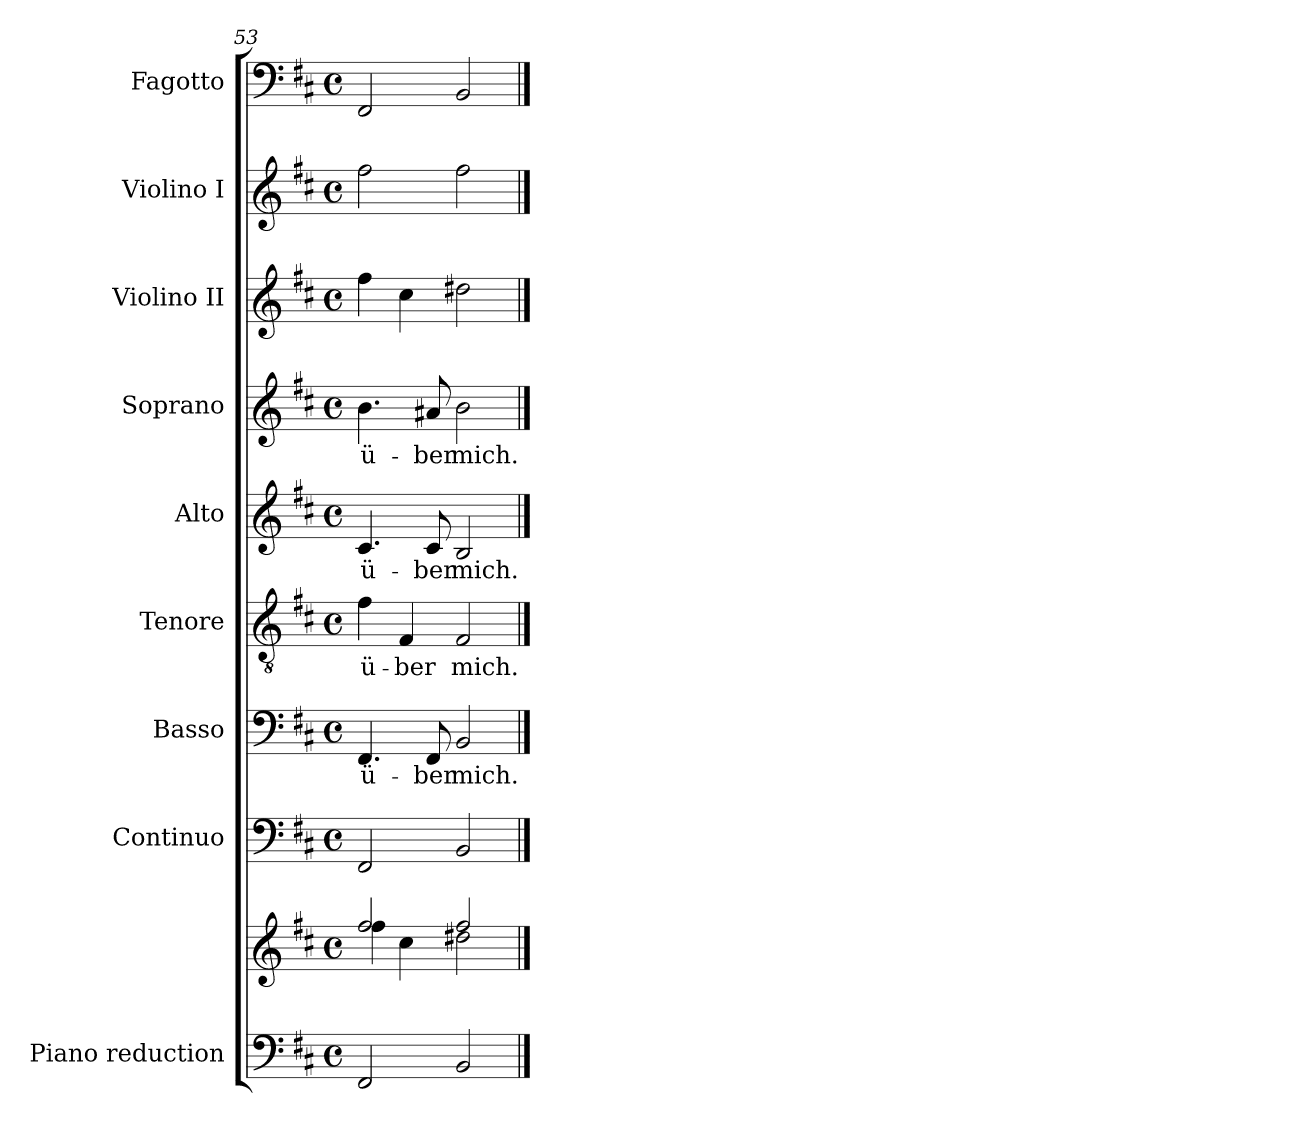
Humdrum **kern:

**kern	**kern	**kern	**kern	**text	**kern	**text	**kern	**text	**kern	**text	**kern	**kern	**kern
*part9	*part9	*part8	*part7	*part7	*part6	*part6	*part5	*part5	*part4	*part4	*part3	*part2	*part1
*staff10	*staff9	*staff8	*staff7	*staff7	*staff6	*staff6	*staff5	*staff5	*staff4	*staff4	*staff3	*staff2	*staff1
*I"Piano reduction	*	*I"Continuo	*I"Basso	*	*I"Tenore	*	*I"Alto	*	*I"Soprano	*	*I"Violino II	*I"Violino I	*I"Fagotto
*I'Pno	*	*	*	*	*	*	*	*	*	*	*I'Vln	*I'Vln	*
*clefF4	*clefG2	*clefF4	*clefF4	*	*clefGv2	*	*clefG2	*	*clefG2	*	*clefG2	*clefG2	*clefF4
*k[f#c#]	*k[f#c#]	*k[f#c#]	*k[f#c#]	*	*k[f#c#]	*	*k[f#c#]	*	*k[f#c#]	*	*k[f#c#]	*k[f#c#]	*k[f#c#]
*M4/4	*M4/4	*M4/4	*M4/4	*	*M4/4	*	*M4/4	*	*M4/4	*	*M4/4	*M4/4	*M4/4
*met(c)	*met(c)	*met(c)	*met(c)	*	*met(c)	*	*met(c)	*	*met(c)	*	*met(c)	*met(c)	*met(c)
=53	=53	=53	=53	=53	=53	=53	=53	=53	=53	=53	=53	=53	=53
*	*^	*	*	*	*	*	*	*	*	*	*	*	*
!	!	!	!	!	!LO:LY:b	!	!LO:LY:b	!	!LO:LY:b	!	!LO:LY:b	!	!	!
2FF#/	2ff#/	4ff#\	2FF#/	4.FF#/	ü-	4f#\	ü-	4.c#/	ü-	4.b\	ü-	4ff#\	2ff#\	2FF#/
!	!	!	!	!	!	!	!LO:LY:b	!	!	!	!	!	!	!
.	.	4cc#\	.	.	.	4F#/	-ber	.	.	.	.	4cc#\	.	.
!	!	!	!	!	!LO:LY:b	!	!	!	!LO:LY:b	!	!LO:LY:b	!	!	!
.	.	.	.	8FF#/	-ber	.	.	8c#/	-ber	8a#X/	ber	.	.	.
!	!	!	!	!	!LO:LY:b	!	!LO:LY:b	!	!LO:LY:b	!	!LO:LY:b	!	!	!
2BB>/	2ff#>/	2dd#X>\	2BB>/	2BB>/	mich.	2F#>/	mich.	2B>/	mich.	2b>\	mich.	2dd#X>\	2ff#>\	2BB>/
*	*v	*v	*	*	*	*	*	*	*	*	*	*	*	*
==	==	==	==	==	==	==	==	==	==	==	==	==	==
*-	*-	*-	*-	*-	*-	*-	*-	*-	*-	*-	*-	*-	*-
